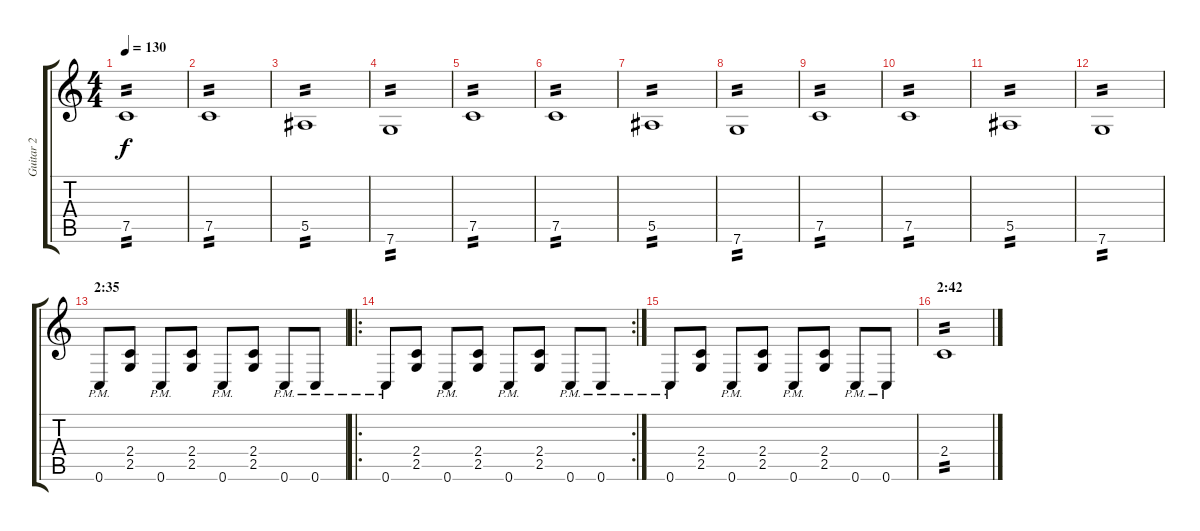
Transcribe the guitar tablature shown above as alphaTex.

\track ("Guitar 2" "Guitar 2") {instrument distortionguitar}
\staff {score tabs}
\tuning (C4 G3 Eb3 Bb2 F2 C2) {hide}
\ts (4 4)
\tempo 130
\clef g2
\ks c
7.5.1{tp 2 dy f} |
7.5.1{tp 2} |
5.5.1{tp 2} |
7.6.1{tp 2} |
7.5.1{tp 2 instrument overdrivenguitar} |
7.5.1{tp 2} |
5.5.1{tp 2} |
7.6.1{tp 2} |
7.5.1{tp 2} |
7.5.1{tp 2} |
5.5.1{tp 2} |
7.6.1{tp 2} |
\section ("" "2:35")
0.6{pm}.8 (2.4 2.5).8 0.6{pm}.8 (2.4 2.5).8 0.6{pm}.8 (2.4 2.5).8 0.6{pm}.8 0.6{pm}.8 |
\ro
\rc 2
0.6{pm}.8 (2.4 2.5).8 0.6{pm}.8 (2.4 2.5).8 0.6{pm}.8 (2.4 2.5).8 0.6{pm}.8 0.6{pm}.8 |
0.6{pm}.8 (2.4 2.5).8 0.6{pm}.8 (2.4 2.5).8 0.6{pm}.8 (2.4 2.5).8 0.6{pm}.8 0.6{pm}.8 |
\section ("" "2:42")
2.4.1{tp 2 instrument overdrivenguitar}
